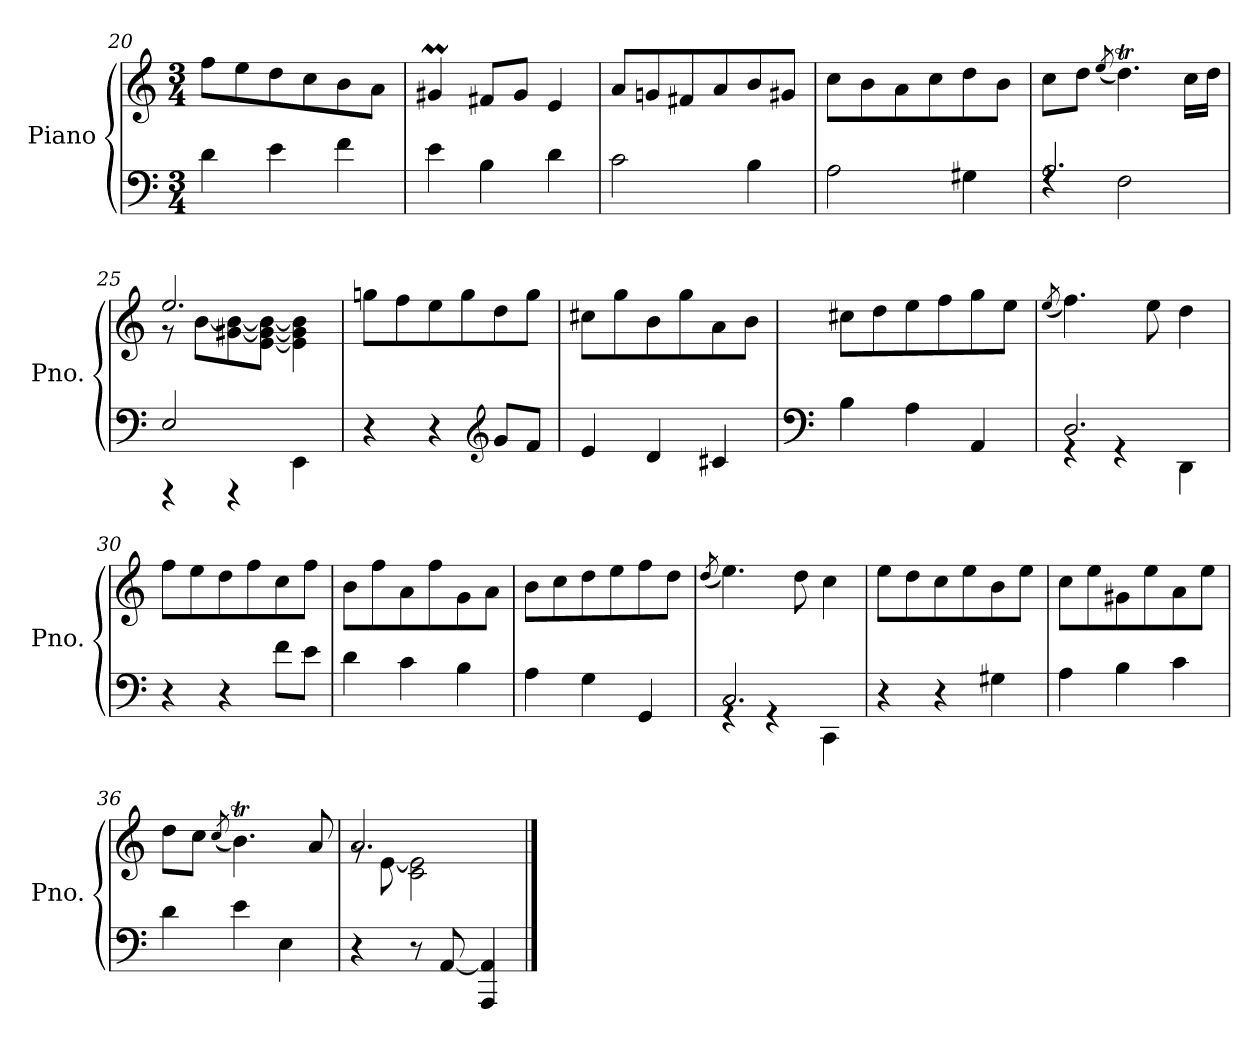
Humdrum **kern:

**kern	**kern
*part1	*part1
*staff2	*staff1
*I"Piano	*
*I'Pno.	*
*clefF4	*clefG2
*k[]	*k[]
*M3/4	*M3/4
=20	=20
4d\	8ff\L
.	8ee\
4e\	8dd\
.	8cc\
4f\	8b\
.	8a\J
=21	=21
4e\	4g#Xm/
4B\	8f#X/L
.	8g#/J
4d\	4e/
=22	=22
2c\	8a/L
.	8gn/
.	8f#X/
.	8a/
4B\	8b/
.	8g#X/J
=23	=23
2A\	8cc\L
.	8b\
.	8a\
.	8cc\
4G#X\	8dd\
.	8b\J
=24	=24
*^	*
2.A/	4rF	8cc\L
.	.	8dd\J
.	.	(<8qee/
.	2F\	4.ddT\)
.	.	16cc\LL
.	.	16dd\JJ
!!LO:LB:g=z
=25	=25	=25
*	*	*^
4rFFF	2E/	2.ee/	8r
.	.	.	[8b\L
4rFFF	.	.	[8g#X\ 8b\_
.	.	.	[8e\ 8g#\_ 8b\_J
4EE\	4ryy	.	4e\] 4g#\] 4b\]
*v	*v	*	*
*	*v	*v
=26	=26
4r	8ggn\L
.	8ff\
4r	8ee\
.	8gg\
*clefG2	*
8g/L	8dd\
8f/J	8gg\J
=27	=27
4e/	8cc#X\L
.	8gg\
4d/	8b\
.	8gg\
4c#X/	8a\
.	8b\J
=28	=28
*clefF4	*
4B\	8cc#X\L
.	8dd\
4A\	8ee\
.	8ff\
4AA/	8gg\
.	8ee\J
=29	=29
.	(<8qee/
*^	*
2.D/	4rGG	4.ff\)
.	4rGG	.
.	.	8ee\
.	4DD\	4dd\
*v	*v	*
=30	=30
4r	8ff\L
.	8ee\
4r	8dd\
.	8ff\
8f\L	8cc\
8e\J	8ff\J
!!LO:LB:g=z
=31	=31
4d\	8b\L
.	8ff\
4c\	8a\
.	8ff\
4B\	8g\
.	8a\J
=32	=32
4A\	8b\L
.	8cc\
4G\	8dd\
.	8ee\
4GG/	8ff\
.	8dd\J
=33	=33
.	(<8qdd/
*^	*
2.C/	4rGG	4.ee\)
.	4rGG	.
.	.	8dd\
.	4CC\	4cc\
*v	*v	*
=34	=34
4r	8ee\L
.	8dd\
4r	8cc\
.	8ee\
4G#X\	8b\
.	8ee\J
=35	=35
4A\	8cc\L
.	8ee\
4B\	8g#X\
.	8ee\
4c\	8a\
.	8ee\J
=36	=36
4d\	8dd\L
.	8cc\J
.	(<8qcc/
4e\	4.bt\)
4E\	.
.	8a/
=37	=37
*	*^
4r	2.a/	8rg
.	.	[8e\
8r	.	2c\ 2e\]
[8AA/	.	.
4AAA/ 4AA/]	.	.
*	*v	*v
==	==
*-	*-
